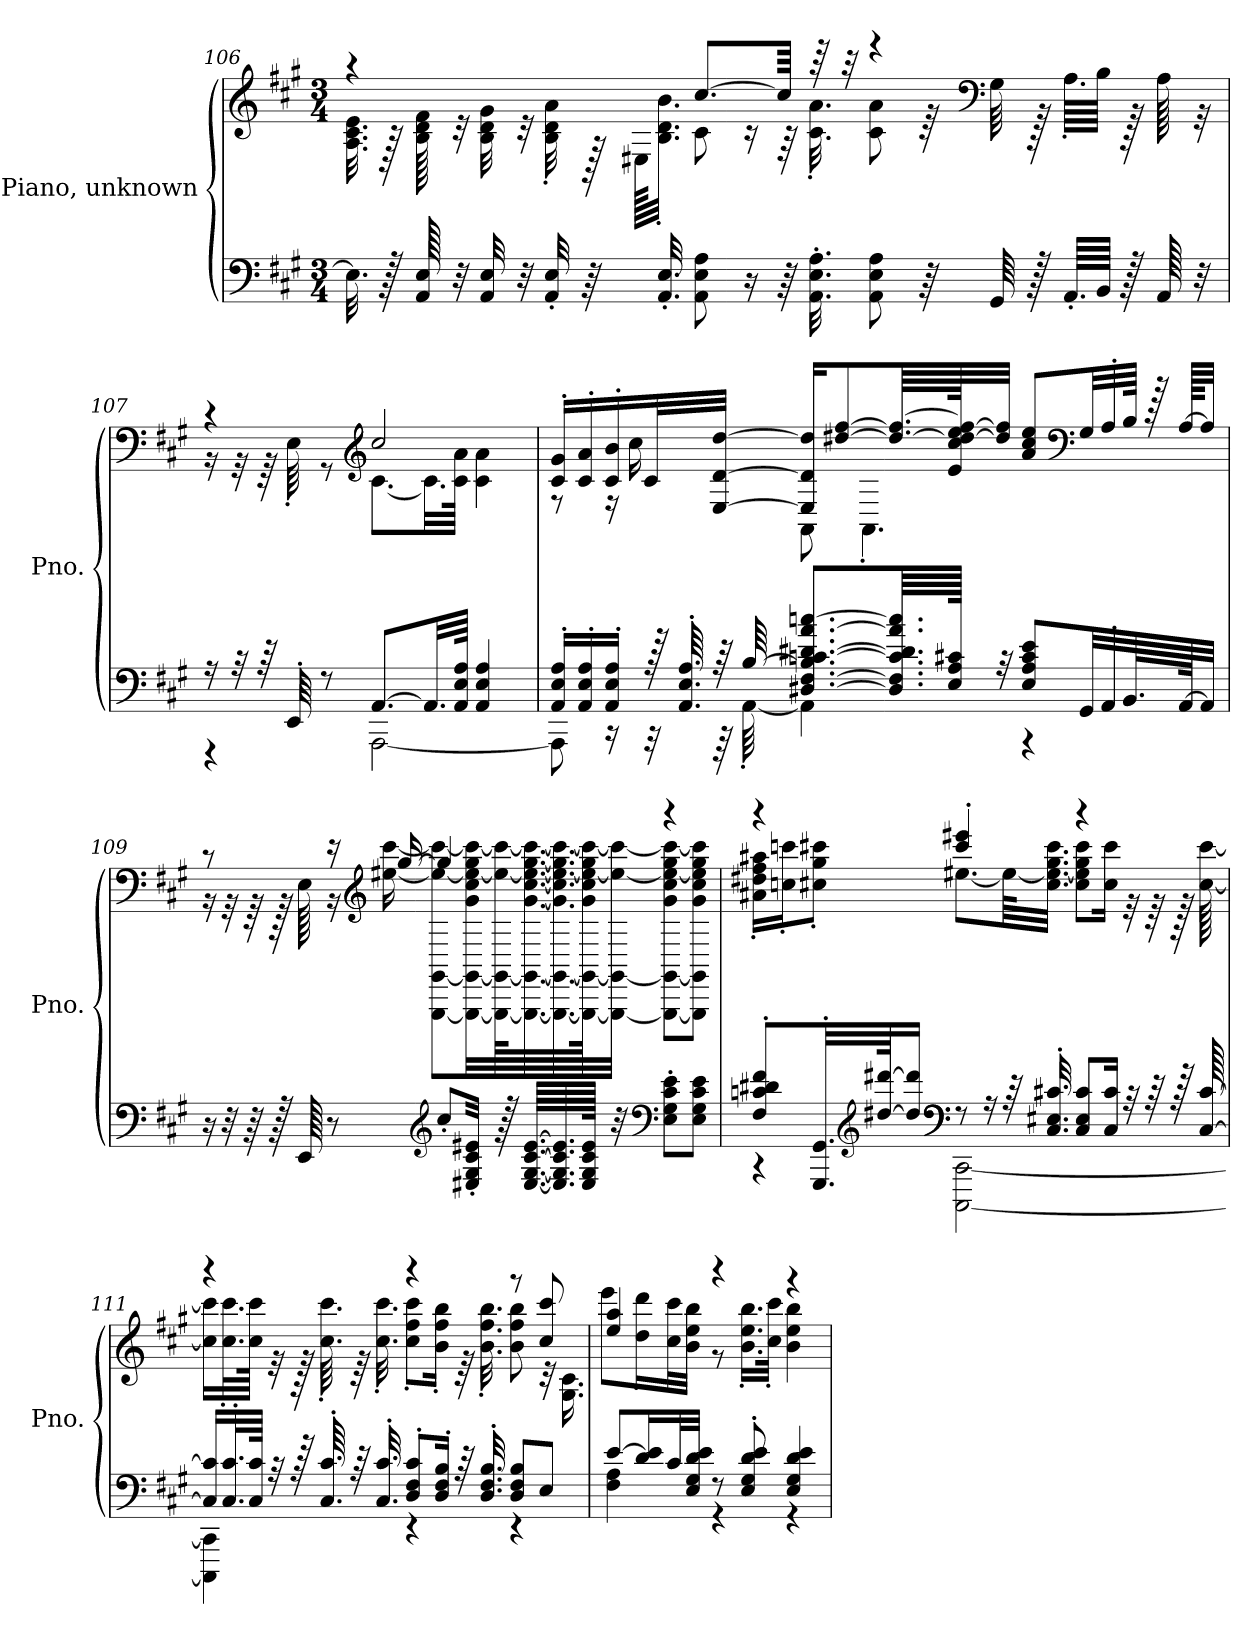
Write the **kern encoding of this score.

**kern	**kern
*part1	*part1
*staff2	*staff1
*I"Piano, unknown	*
*I'Pno.	*
!!LO:LB:g=z
*clefF4	*clefG2
*k[f#c#g#]	*k[f#c#g#]
*M3/4	*M3/4
=106	=106
*	*^
32.E\]	4r	32.A\ 32.c#\ 32.e\
128r	.	128r
128AA/ 128E/	.	128B\ 128d\ 128f#\
32r	.	32r
32AA/ 32E/	.	32B\ 32d\ 32g#\
32r	.	32r
32AA/' 32E/'	.	32B\' 32d\' 32a\'
64r	.	128r
.	.	128E#X\KKLLL
32.AA/' 32.E/'	.	32.B\' 32.d\' 32.b\'JJJ
8AA\ 8E\ 8A\	[8.cc#/L	8c#\
16r	.	16r
64r	64cc#/Jkkk]	64r
32.AA\' 32.E\' 32.A\'	64r	32.c#\' 32.a\'
.	32r	.
8AA\ 8E\ 8A\	4r	8c#\ 8a\
64r	.	64r
*	*clefF4	*
64GG#/	.	64G#\
128r	.	128r
64.AA'/LLLL	.	64.A'\LLLL
64BB/JJJJ	.	64B\JJJJ
128r	.	128r
128AA/	.	128A\
32r	.	32r
!!LO:LB:g=z	!!
=107	=107	=107
*^	*	*
16r	4r	4r	16r
32r	.	.	32r
64r	.	.	64r
64EE'/	.	.	64E'\
8r	.	.	8r
*	*	*clefG2	*
[8.AA/L	[2AAA\	2cc#/	[8.c#\L
32.AA/LL]	.	.	32.c#\LL]
64AA/ 64E/ 64A/JJJk	.	.	64c#\ 64a\JJJk
4AA/ 4E/ 4A/	.	.	4c#\ 4a\
!!LO:LB:g=z	!!
=108	=108	=108	=108
16AA/' 16E/' 16A/'LL	8AAA\]	16c#/' 16g#/'LL	8r
16AA/' 16E/' 16A/'	.	16c#/' 16a/'	.
16AA/' 16E/' 16A/'JJ	16r	16c#/' 16b/'	16r
128r	32r	32c#/L	16cc#\
64.AA/' 64.E/' 64.A/'	.	.	.
64r	64r	[32E/ [32d/ [32dd/JJJ	.
[64B/	[64AA'\	.	.
[8.D#X/ [8.F#/ 8.B/] [8.cn/ [8.d#X/ [8.a/ [8.ccn/L	4AA\]	16E/] 16d/] 16dd/]KL	8AA\
.	.	[8dd#X/ [8ff#/	.
.	.	.	4.AA'\
64.D#/] 64.F#/] 64.c/] 64.d#/] 64.a/] 64.cc/]LLL	.	64.dd#/_ 64.ff#/_LLL	.
128E/ 128A/ 128c#X/JJJJk	.	128e/ 128cc#/ 128dd#/_ 128ee/ 128ff#/_JK	.
32r	.	32dd#/] 32ff#/]JJJ	.
8E/ 8A/ 8c#/ 8e/L	4r	8a/ 8cc#/ 8ee/L	.
*	*	*clefF4	*
32GG#/LL	.	32G#/LL	.
32AA'/	.	32A'/	.
64.BB/L	.	64B/JJJk	.
.	.	128r	.
[128AA/JK	.	[128A/KKLLL	.
32AA/JJJ]	.	32A/JJJ]	.
*v	*v	*	*
!!LO:LB:g=z	!!
=109	=109	=109
16r	8r	16r
32r	.	32r
64r	.	64r
128r	.	128r
128EE/	.	128E\
8r	16r	16r
*	*clefG2	*
.	[16gg#/	[16ee#X\ [16ccc#\
*clefG2	*	*
8cc#'/L	4gg#/]	[8GGG#\ [8GG#\ 8ee#\_ 8ccc#\_L
32E#X/' 32G#/' 32c#/' 32e#X/'Jkk	.	32GGG#\_ 32GG#\_ 32g#\ 32cc#\ 32ee#\_ 32gg#\ 32ccc#\_LL
128r	.	128GGG#\_ 128GG#\_ 128ee#\_ 128ccc#\_KL
[64.E#/ [64.G#/ [64.c#/ [64.e#/LLLL	.	64.GGG#\_ 64.GG#\_ [64.g#\ [64.cc#\ 64.ee#\_ [64.gg#\ 64.ccc#\_
64.E#/] 64.G#/] 64.c#/] 64.e#/]	.	64.GGG#\_ 64.GG#\_ 64.g#\] 64.cc#\] 64.ee#\_ 64.gg#\] 64.ccc#\_
128E#/ 128G#/ 128c#/ 128e#/JJJJk	.	128GGG#\_ 128GG#\_ 128g#\ 128cc#\ 128ee#\_ 128gg#\ 128ccc#\_JK
32r	.	32GGG#\_ 32GG#\_ 32ee#\_ 32ccc#\_JJJ
*clefF4	*	*
8E#\' 8G#\' 8c#\' 8e#\'L	4r	8GGG#\_ 8GG#\_ 8g#\ 8cc#\ 8ee#\_ 8gg#\ 8ccc#\_L
8E#\ 8G#\ 8c#\ 8e#\J	.	8GGG#\] 8GG#\] 8g#\ 8cc#\ 8ee#\] 8gg#\ 8ccc#\]J
!!LO:LB:g=z	!!
=110	=110	=110
*^	*	*
8F#/' 8cn/' 8d#X/' 8f#/'L	4r	4r	16a#X\' 16dd#X\' 16ff#\' 16aa#X\'LL
.	.	.	16ccn\' 16cccn\'J
32.GGG#/' 32.GG#/'LL	.	.	8cc#X\' 8gg#\' 8ccc#X\'J
*clefG2	*	*	*
[64dd#X/ [64ddd#X/JK	.	.	.
16dd#/] 16ddd#/]JJ	.	.	.
*clefF4	*	*	*
8r	[2CCC#\ [2CC#\	4ccc#/' 4eee#X/'	[8.ee#X\L
16r	.	.	.
64r	.	.	64ee#\KLL_
32.C#/' 32.E#X/' 32.c#X/'	.	.	32.cc#\ 32.ee#\_ 32.gg#\ 32.ccc#\JJJ
8C#/ 8E#/ 8c#/L	.	4r	8cc#\ 8ee#\] 8gg#\ 8ccc#\L
16C#/ 16c#/Jk	.	.	16cc#\ 16ccc#\Jk
32r	.	.	32r
64r	.	.	64r
128r	.	.	128r
[128C#/ [128c#/	.	.	[128cc#\ [128ccc#\
!!LO:PB:g=z	!!
=111	=111	=111	=111
16C#/] 16c#/]LL	4CCC#\] 4CC#\]	4r	16cc#\] 16ccc#\]LL
32.C#/' 32.c#/'L	.	.	32.cc#\' 32.ccc#\'L
64C#/ 64c#/JJJk	.	.	64cc#\ 64ccc#\JJJk
32r	.	.	32r
128r	.	.	128r
64.C#/' 64.c#/'	.	.	64.cc#\' 64.ccc#\'
64r	.	.	64r
32.C#/' 32.c#/'	.	.	32.cc#\' 32.ccc#\'
8D/' 8F#/' 8c#/'L	4r	4r	8cc#\' 8ff#\' 8ccc#\'L
16D/' 16F#/' 16B/'Jk	.	.	16b\' 16ff#\' 16bb\'Jk
64r	.	.	64r
32.D/' 32.F#/' 32.B/'	.	.	32.b\' 32.ff#\' 32.bb\'
8D/ 8F#/ 8B/L	4r	8r	8b\ 8ff#\ 8bb\
8E/J	.	8cc#/ 8ccc#/	32r
.	.	.	16.G#\ 16.c#\
=112	=112	=112	=112
[8e/L	4F#\ 4A\	4ee/ 4aa/	8eee\L
16d/ 16e/]L	.	.	16dd\' 16ddd\'L
32c#/L	.	.	32cc#\ 32ccc#\L
32E/ 32G#/ 32d/ 32e/JJJ	.	.	32b\ 32ee\ 32bb\JJJ
8r	4r	4r	8r
8E/' 8G#/' 8d/' 8e/'	.	.	16.b\' 16.ee\' 16.bb\'LL
.	.	.	32cc#\' 32ccc#\'JJk
4E/ 4G#/ 4d/ 4e/	4r	4r	4b\ 4ee\ 4bb\
*v	*v	*	*
*	*v	*v
=	=
*-	*-
